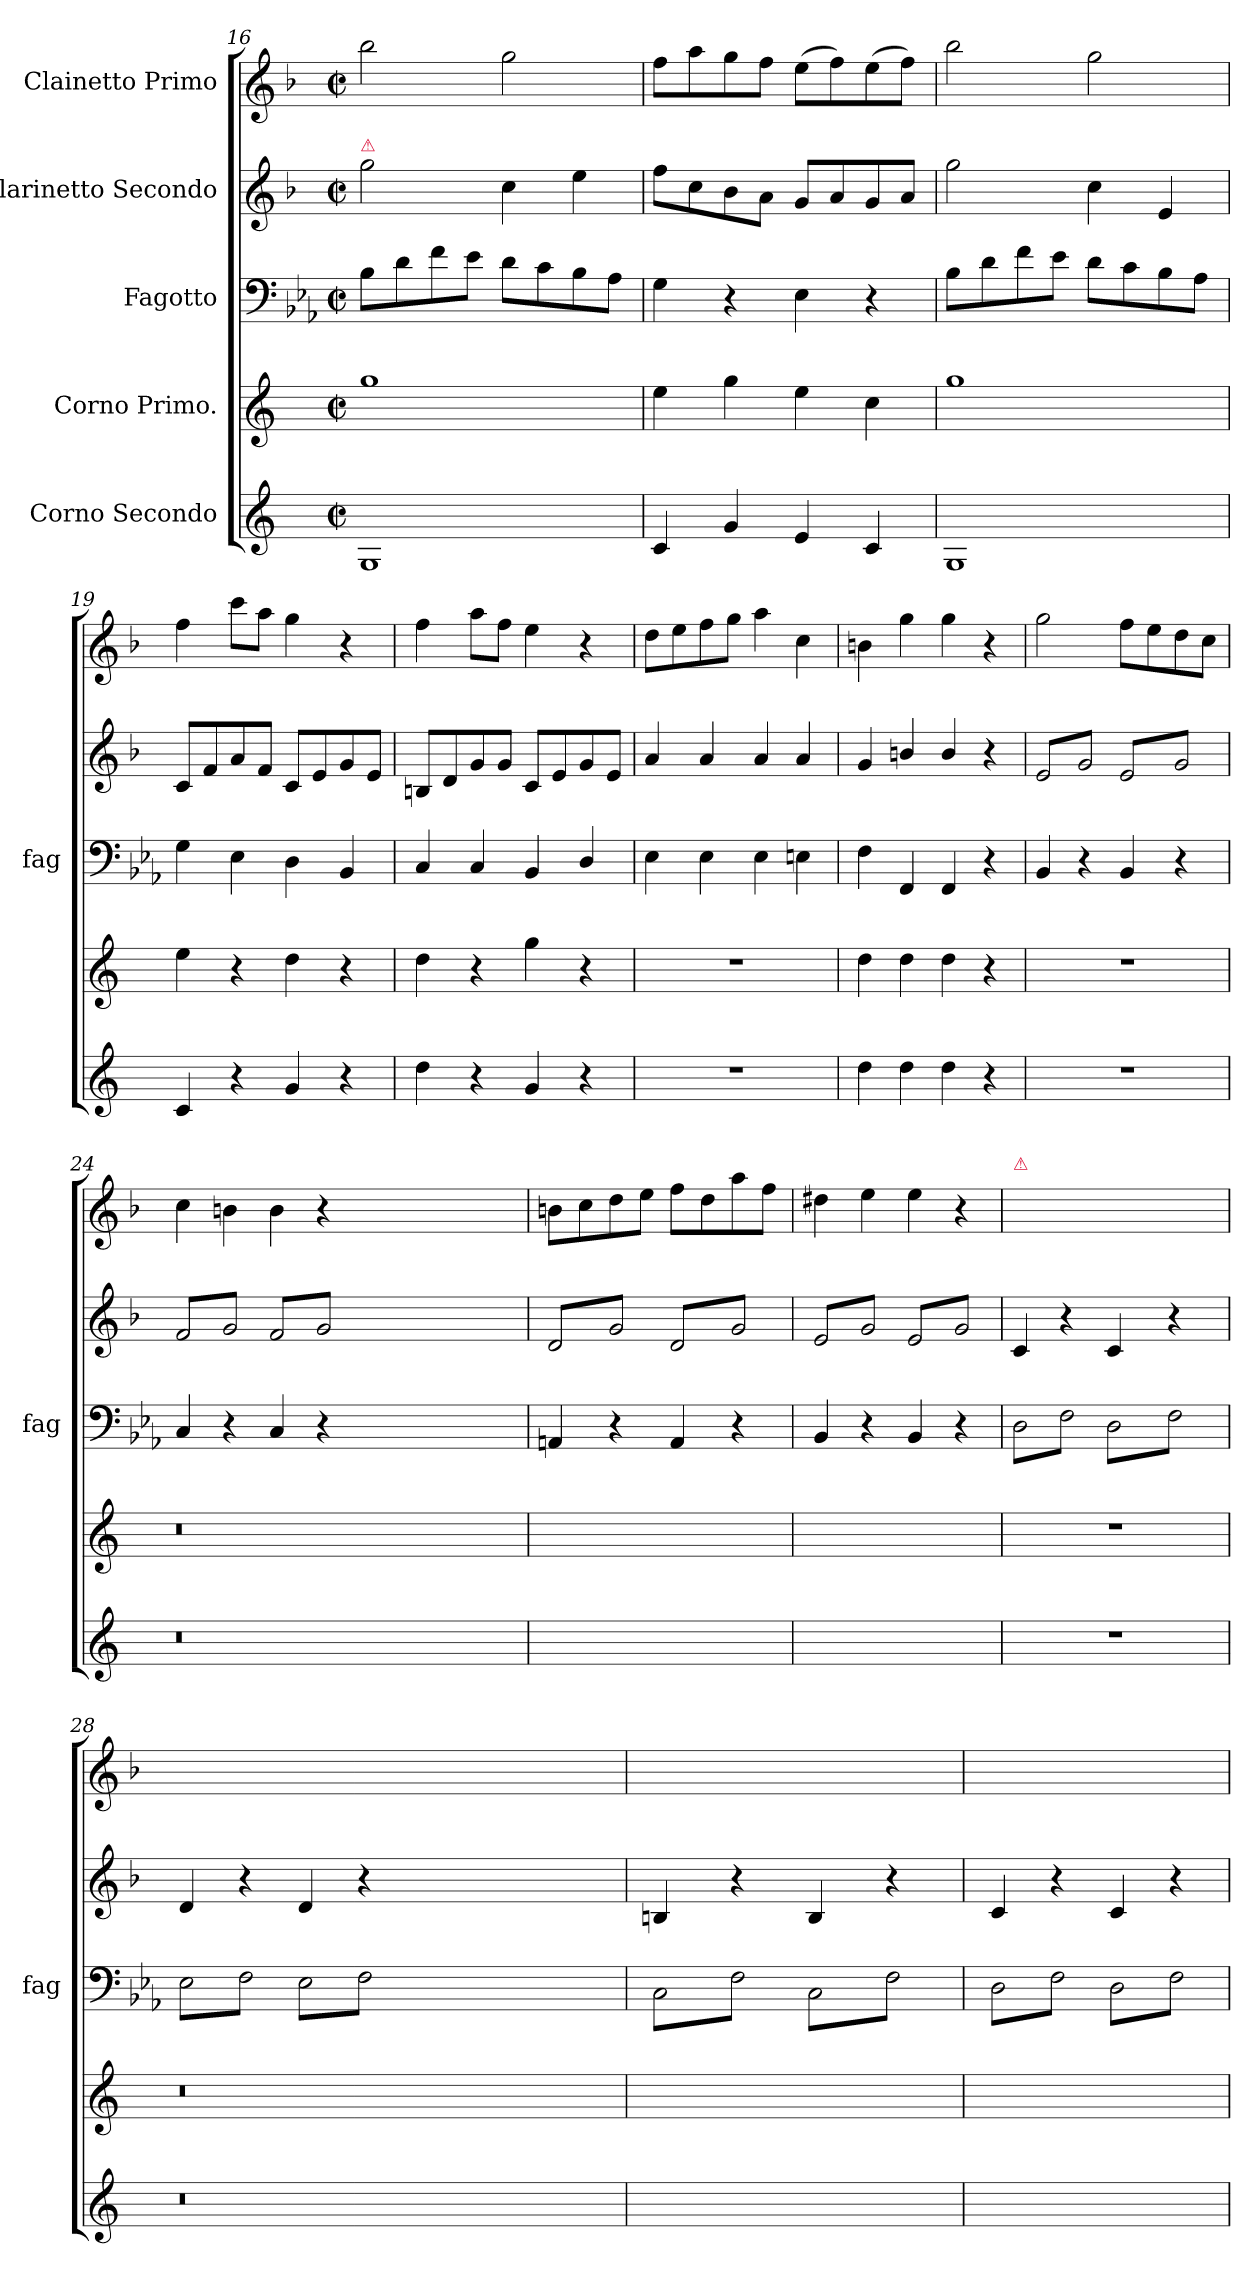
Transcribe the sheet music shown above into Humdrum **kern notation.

**kern	**kern	**kern	**kern	**kern
*part5	*part4	*part3	*part2	*part1
*staff5	*staff4	*staff3	*staff2	*staff1
*I"Corno Secondo	*I"Corno Primo.	*I"Fagotto	*I"Clarinetto Secondo	*I"Clainetto Primo
*	*	*I'fag	*	*
*clefG2	*clefG2	*clefF4	*clefG2	*clefG2
*ITrd5c9	*ITrd5c9	*	*ITrd1c2	*ITrd1c2
*k[b-e-a-]	*k[b-e-a-]	*k[b-e-a-]	*k[b-e-a-]	*k[b-e-a-]
*E-:	*E-:	*E-:	*E-:	*E-:
*M2/2	*M2/2	*M2/2	*M2/2	*M2/2
*met(c|)	*met(c|)	*met(c|)	*met(c|)	*met(c|)
=16	=16	=16	=16	=16
!	!	!	!LO:TX:a:color=crimson:t=⚠	!
1BB-/	1b-\	8B-\L	2ff\	2aa-\
.	.	8d\	.	.
.	.	8f\	.	.
.	.	8e-\J	.	.
.	.	8d\L	4b-\	2ff\
.	.	8c\	.	.
.	.	8B-\	4dd\	.
.	.	8A-\J	.	.
=17	=17	=17	=17	=17
4E-/	4g\	4G\	8ee-\L	8ee-\L
.	.	.	8b-\	8gg\
4B-/	4b-\	4r	8a-\	8ff\
.	.	.	8g\J	8ee-\J
4G/	4g\	4E-\	8f/L	(8dd\L
.	.	.	8g/	8ee-\)
4E-/	4e-\	4r	8f/	(8dd\
.	.	.	8g/J	8ee-\J)
=18	=18	=18	=18	=18
1BB-/	1b-\	8B-\L	2ff\	2aa-\
.	.	8d\	.	.
.	.	8f\	.	.
.	.	8e-\J	.	.
.	.	8d\L	4b-\	2ff\
.	.	8c\	.	.
.	.	8B-\	4d/	.
.	.	8A-\J	.	.
=19	=19	=19	=19	=19
4E-/	4g\	4G\	8B-/L	4ee-\
.	.	.	8e-/	.
4r	4r	4E-\	8g/	8bb-\L
.	.	.	8e-/J	8gg\J
4B-/	4f\	4D\	8B-/L	4ff\
.	.	.	8d/	.
4r	4r	4BB-/	8f/	4r
.	.	.	8d/J	.
=20	=20	=20	=20	=20
4f\	4f\	4C/	8An/L	4ee-\
.	.	.	8c/	.
4r	4r	4C/	8f/	8gg\L
.	.	.	8f/J	8ee-\J
4B-/	4b-\	4BB-/	8B-/L	4dd\
.	.	.	8d/	.
4r	4r	4D/	8f/	4r
.	.	.	8d/J	.
=21	=21	=21	=21	=21
1r	1r	4E-\	4g/	8cc\L
.	.	.	.	8dd\
.	.	4E-\	4g/	8ee-\
.	.	.	.	8ff\J
.	.	4E-\	4g/	4gg\
.	.	4En\	4g/	4b-\
=22	=22	=22	=22	=22
4f\	4f\	4F\	4f/	4an\
4f\	4f\	4FF/	4an/	4ff\
4f\	4f\	4FF/	4a/	4ff\
4r	4r	4r	4r	4r
=23	=23	=23	=23	=23
*	*	*	*tremolo	*
1r	1r	4BB-/	8d/L	2ff\
.	.	.	8f/	.
.	.	4r	8d/	.
.	.	.	8f/J	.
.	.	4BB-/	8d/L	8ee-\L
.	.	.	8f/	8dd\
.	.	4r	8d/	8cc\
.	.	.	8f/J	8b-\J
=24	=24	=24	=24	=24
0.r	0.r	4C/	8e-/L	4b-\
.	.	.	8f/	.
.	.	4r	8e-/	4an\
.	.	.	8f/J	.
.	.	4C/	8e-/L	4a\
.	.	.	8f/	.
.	.	4r	8e-/	4r
.	.	.	8f/J	.
.	.	0ryy	0ryy	0ryy
.	.	.	.	.
=25	=25	=25	=25	=25
1ryy	1ryy	4AAn/	8c/L	8an\L
.	.	.	8f/	8b-\
.	.	4r	8c/	8cc\
.	.	.	8f/J	8dd\J
.	.	4AA/	8c/L	8ee-\L
.	.	.	8f/	8cc\
.	.	4r	8c/	8gg\
.	.	.	8f/J	8ee-\J
=26	=26	=26	=26	=26
1ryy	1ryy	4BB-/	8d/L	4cc#X\
.	.	.	8f/	.
.	.	4r	8d/	4dd\
.	.	.	8f/J	.
.	.	4BB-/	8d/L	4dd\
.	.	.	8f/	.
.	.	4r	8d/	4r
.	.	.	8f/J	.
*	*	*	*Xtremolo	*
=27	=27	=27	=27	=27
!	!	!	!	!LO:TX:a:color=crimson:t=⚠
*	*	*tremolo	*	*
1r	1r	8D\L	4B-/	2ff\yy
.	.	8F\	.	.
.	.	8D\	4r	.
.	.	8F\J	.	.
.	.	8D\L	4B-/	8ee-\Lyy
.	.	8F\	.	8dd\yy
.	.	8D\	4r	8cc\yy
.	.	8F\J	.	8b-\Jyy
=28	=28	=28	=28	=28
0.r	0.r	8E-\L	4c/	4b-\yy
.	.	8F\	.	.
.	.	8E-\	4r	4an\yy
.	.	8F\J	.	.
.	.	8E-\L	4c/	4a\yy
.	.	8F\	.	.
.	.	8E-\	4r	4ryy
.	.	8F\J	.	.
.	.	0ryy	0ryy	0ryy
.	.	.	.	.
=29	=29	=29	=29	=29
1ryy	1ryy	8C\L	4An/	8an\Lyy
.	.	8F\	.	8b-\yy
.	.	8C\	4r	8cc\yy
.	.	8F\J	.	8dd\Jyy
.	.	8C\L	4A/	8ee-\Lyy
.	.	8F\	.	8cc\yy
.	.	8C\	4r	8gg\yy
.	.	8F\J	.	8ee-\Jyy
=30	=30	=30	=30	=30
1ryy	1ryy	8D\L	4B-/	4cc#X\yy
.	.	8F\	.	.
.	.	8D\	4r	4dd\yy
.	.	8F\J	.	.
.	.	8D\L	4B-/	4dd\yy
.	.	8F\	.	.
.	.	8D\	4r	4ryy
.	.	8F\J	.	.
*	*	*Xtremolo	*	*
.	.	.	.	.
.	.	.	.	.
=	=	=	=	=
*-	*-	*-	*-	*-
